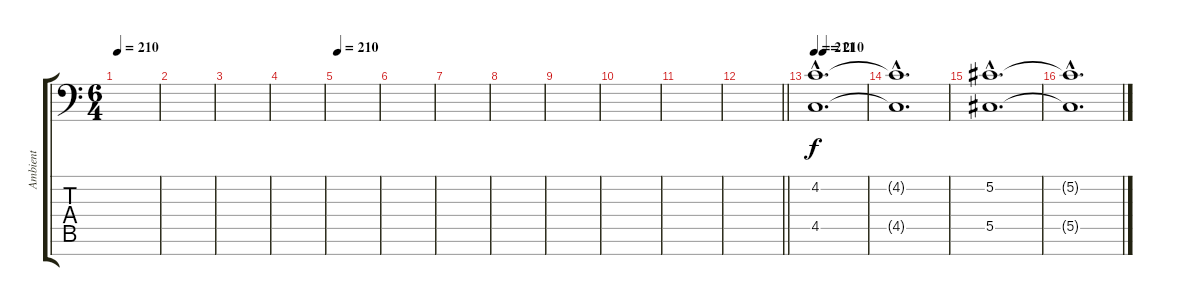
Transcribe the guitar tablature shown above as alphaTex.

\track ("Ambient" "Ambient") {instrument pad2warm}
\staff {score tabs}
\tuning (Db4 Ab3 Eb3 Db3 Ab2 Eb2 Ab1) {hide}
\ts (6 4)
\tempo 210
\clef f4
\ks c
|
|
|
|
\tempo 210
|
|
|
|
|
|
|
\barLineRight lightlight
|
\section ("" "")
\tempo 211
\tempo (210 0.16666666666666666)
(4.2{hac} 4.5{hac}).1{d volume 10} |
(4.2{hac t} 4.5{hac t}).1{d} |
(5.2{hac} 5.5{hac}).1{d} |
(5.2{hac t} 5.5{hac t}).1{d}
